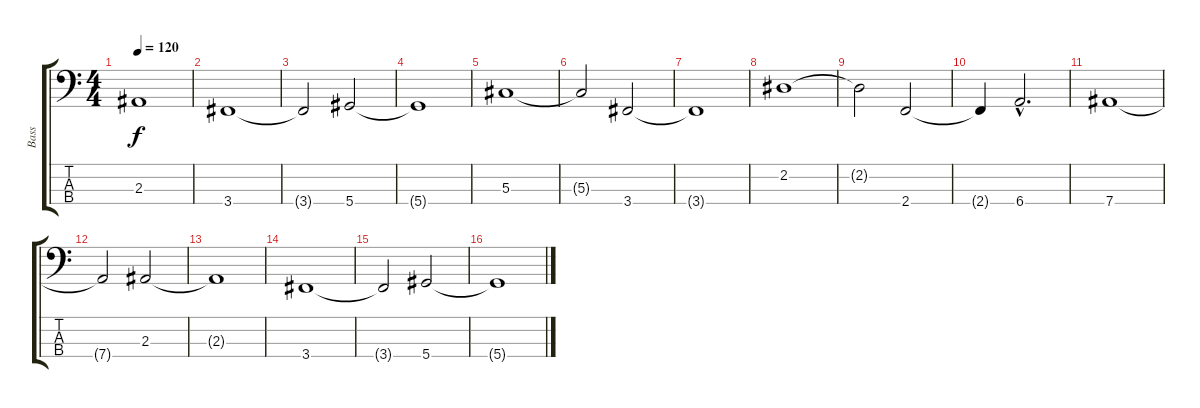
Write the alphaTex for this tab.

\track ("Bass" "Bass") {instrument electricbassfinger}
\staff {score tabs}
\tuning (Gb2 Db2 Ab1 Eb1) {hide}
\ts (4 4)
\tempo 120
\clef f4
\ks c
2.3{t}.1{dy f} |
3.4.1 |
3.4{t}.2 5.4.2 |
5.4{t}.1 |
5.3.1 |
5.3{t}.2 3.4.2 |
3.4{t}.1 |
2.2.1 |
2.2{t}.2 2.4.2 |
2.4{t}.4 6.4{hac}.2{d} |
7.4.1 |
7.4{t}.2 2.3.2 |
2.3{t}.1 |
3.4.1 |
3.4{t}.2 5.4.2 |
5.4{t}.1
